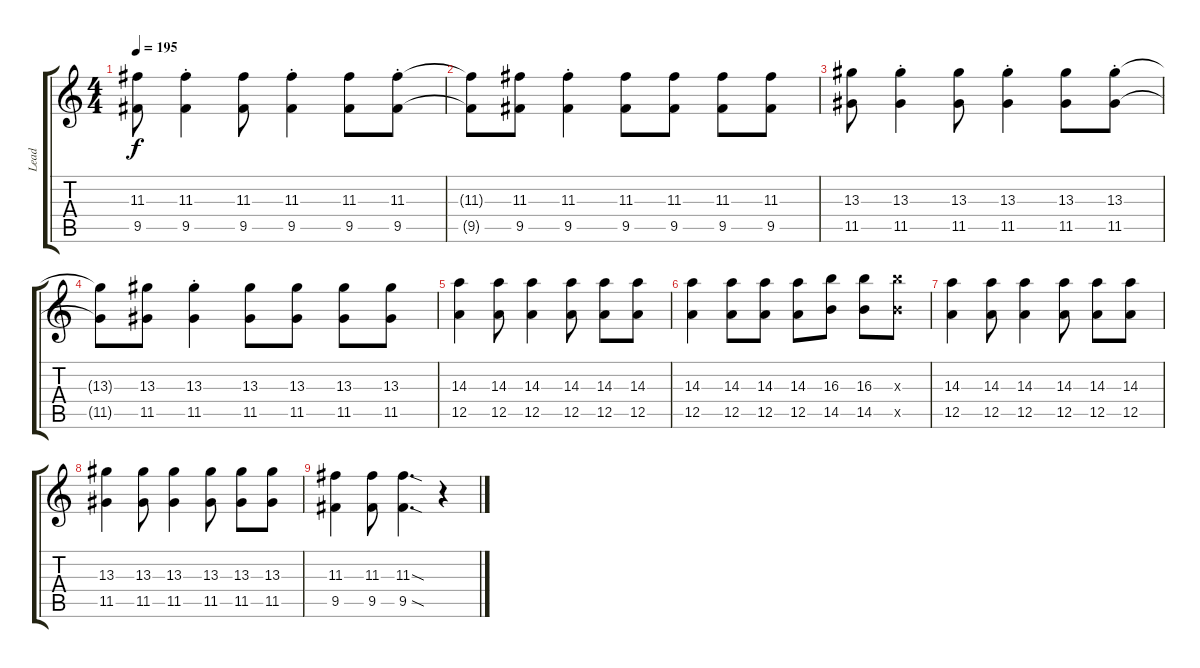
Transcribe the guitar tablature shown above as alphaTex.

\track ("Lead" "Lead") {instrument overdrivenguitar}
\staff {score tabs}
\tuning (E4 B3 G3 D3 A2 D2) {hide}
\ts (4 4)
\tempo 195
\clef g2
\ks c
(11.3 9.5).8{dy f} (11.3{st} 9.5{st}).4 (11.3 9.5).8 (11.3{st} 9.5{st}).4 (11.3 9.5).8 (11.3{st} 9.5{st}).8 |
(11.3{t} 9.5{t}).8 (11.3 9.5).8 (11.3{st} 9.5{st}).4 (11.3 9.5).8 (11.3 9.5).8 (11.3 9.5).8 (11.3 9.5).8 |
(13.3 11.5).8 (13.3{st} 11.5{st}).4 (13.3 11.5).8 (13.3{st} 11.5{st}).4 (13.3 11.5).8 (13.3{st} 11.5{st}).8 |
(13.3{t} 11.5{t}).8 (13.3 11.5).8 (13.3{st} 11.5{st}).4 (13.3 11.5).8 (13.3 11.5).8 (13.3 11.5).8 (13.3 11.5).8 |
(14.3 12.5).4 (14.3 12.5).8 (14.3 12.5).4 (14.3 12.5).8 (14.3 12.5).8 (14.3 12.5).8 |
(14.3 12.5).4 (14.3 12.5).8 (14.3 12.5).8 (14.3 12.5).8 (16.3 14.5).8 (16.3 14.5).8 (16.3{x} 14.5{x}).8 |
(14.3 12.5).4 (14.3 12.5).8 (14.3 12.5).4 (14.3 12.5).8 (14.3 12.5).8 (14.3 12.5).8 |
(13.3 11.5).4 (13.3 11.5).8 (13.3 11.5).4 (13.3 11.5).8 (13.3 11.5).8 (13.3 11.5).8 |
(11.3 9.5).4 (11.3 9.5).8 (11.3{sod} 9.5{sod}).4{d} r.4
